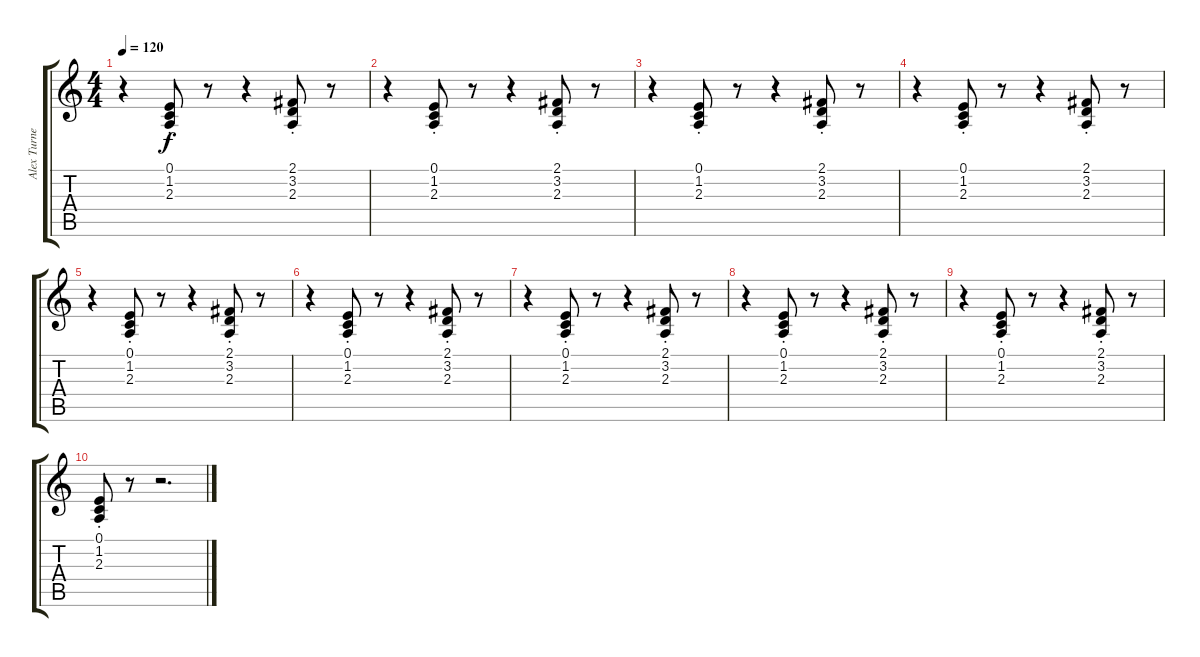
\track ("Alex Turner (Organ)" "Alex Turne") {instrument drawbarorgan}
\staff {score tabs}
\tuning (E4 B3 G3 D3 A2 E2) {hide}
\ts (4 4)
\tempo 120
\clef g2
\ks c
r.4{dy f} (0.1{st} 1.2{st} 2.3{st}).8 r.8 r.4 (2.1{st} 3.2{st} 2.3{st}).8 r.8 |
r.4 (0.1{st} 1.2{st} 2.3{st}).8 r.8 r.4 (2.1{st} 3.2{st} 2.3{st}).8 r.8 |
r.4 (0.1{st} 1.2{st} 2.3{st}).8 r.8 r.4 (2.1{st} 3.2{st} 2.3{st}).8 r.8 |
r.4 (0.1{st} 1.2{st} 2.3{st}).8 r.8 r.4 (2.1{st} 3.2{st} 2.3{st}).8 r.8 |
r.4 (0.1{st} 1.2{st} 2.3{st}).8 r.8 r.4 (2.1{st} 3.2{st} 2.3{st}).8 r.8 |
r.4 (0.1{st} 1.2{st} 2.3{st}).8 r.8 r.4 (2.1{st} 3.2{st} 2.3{st}).8 r.8 |
r.4 (0.1{st} 1.2{st} 2.3{st}).8 r.8 r.4 (2.1{st} 3.2{st} 2.3{st}).8 r.8 |
r.4 (0.1{st} 1.2{st} 2.3{st}).8 r.8 r.4 (2.1{st} 3.2{st} 2.3{st}).8 r.8 |
r.4 (0.1{st} 1.2{st} 2.3{st}).8 r.8 r.4 (2.1{st} 3.2{st} 2.3{st}).8 r.8 |
(0.1{st} 1.2{st} 2.3{st}).8 r.8 r.2{d}
